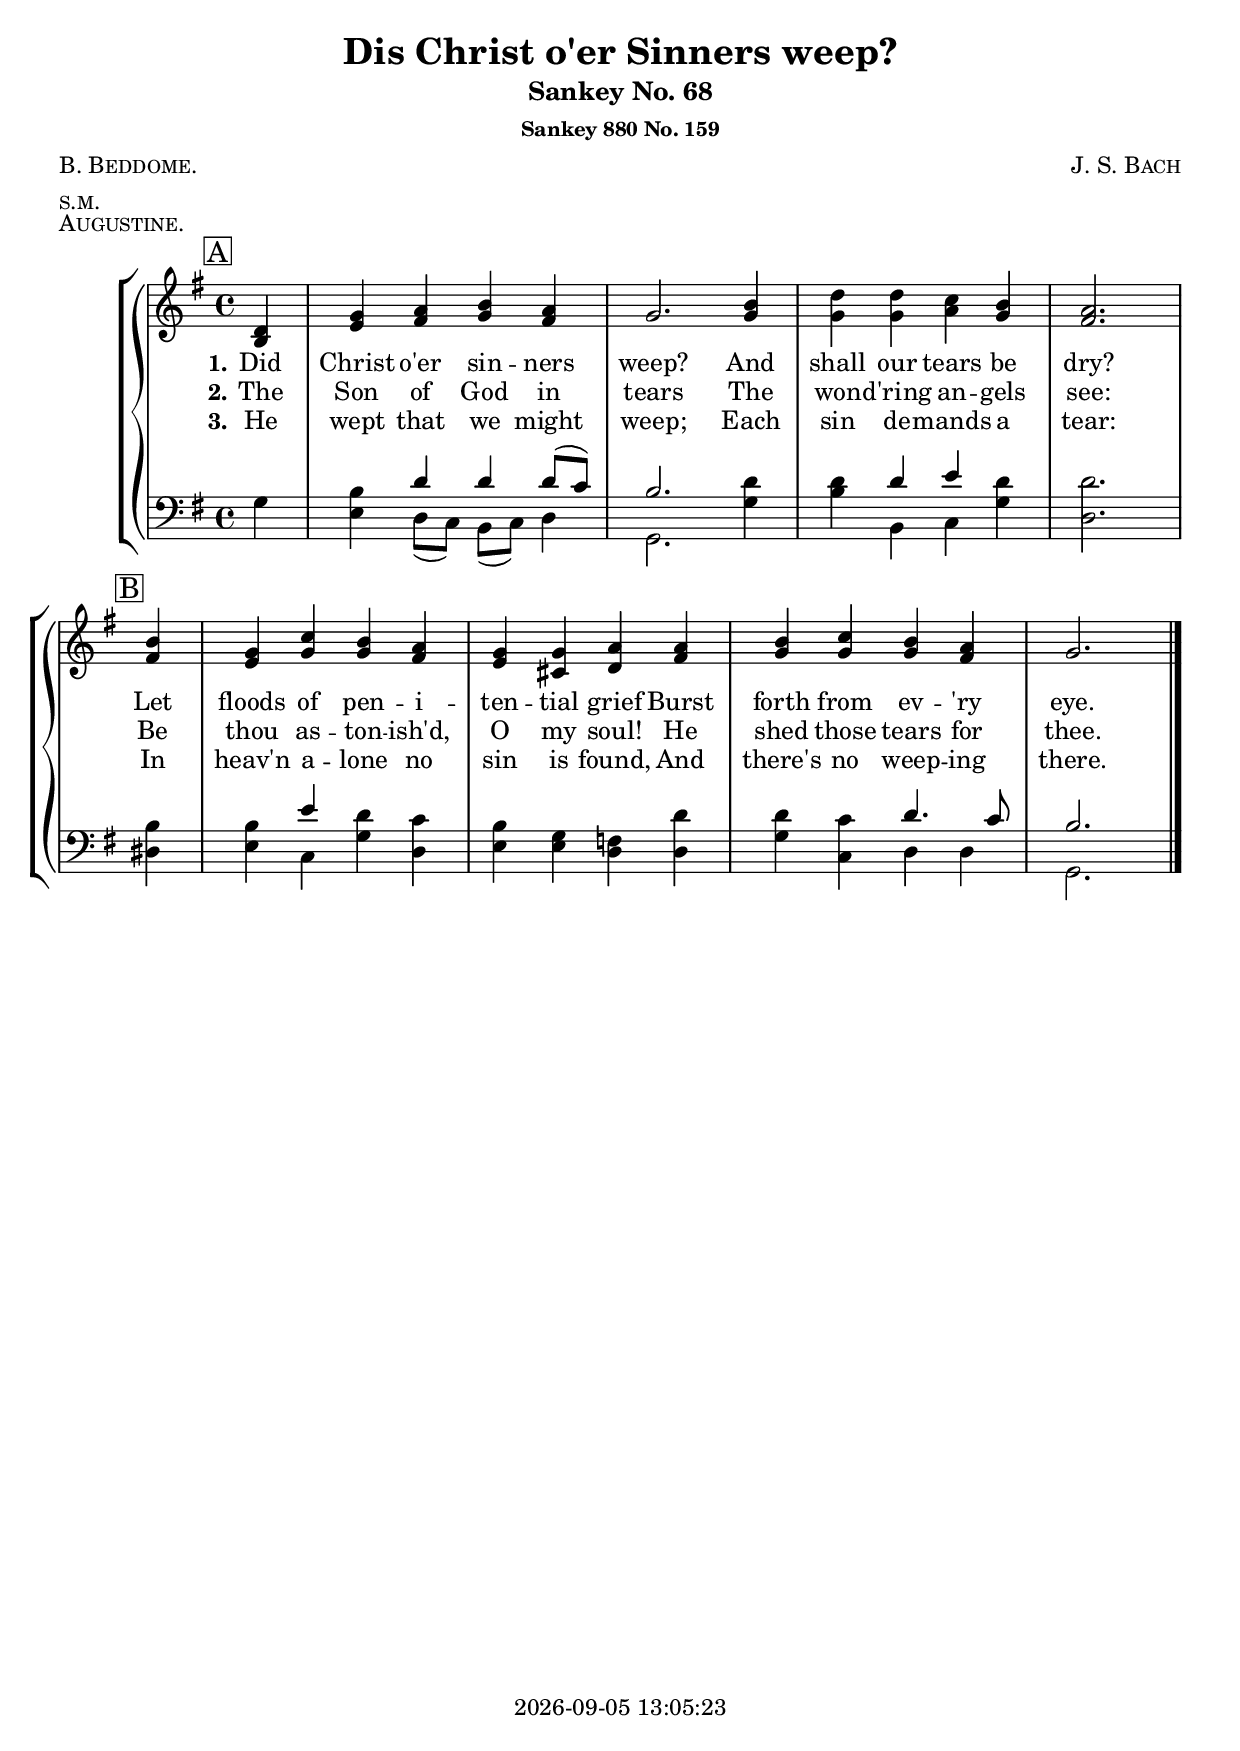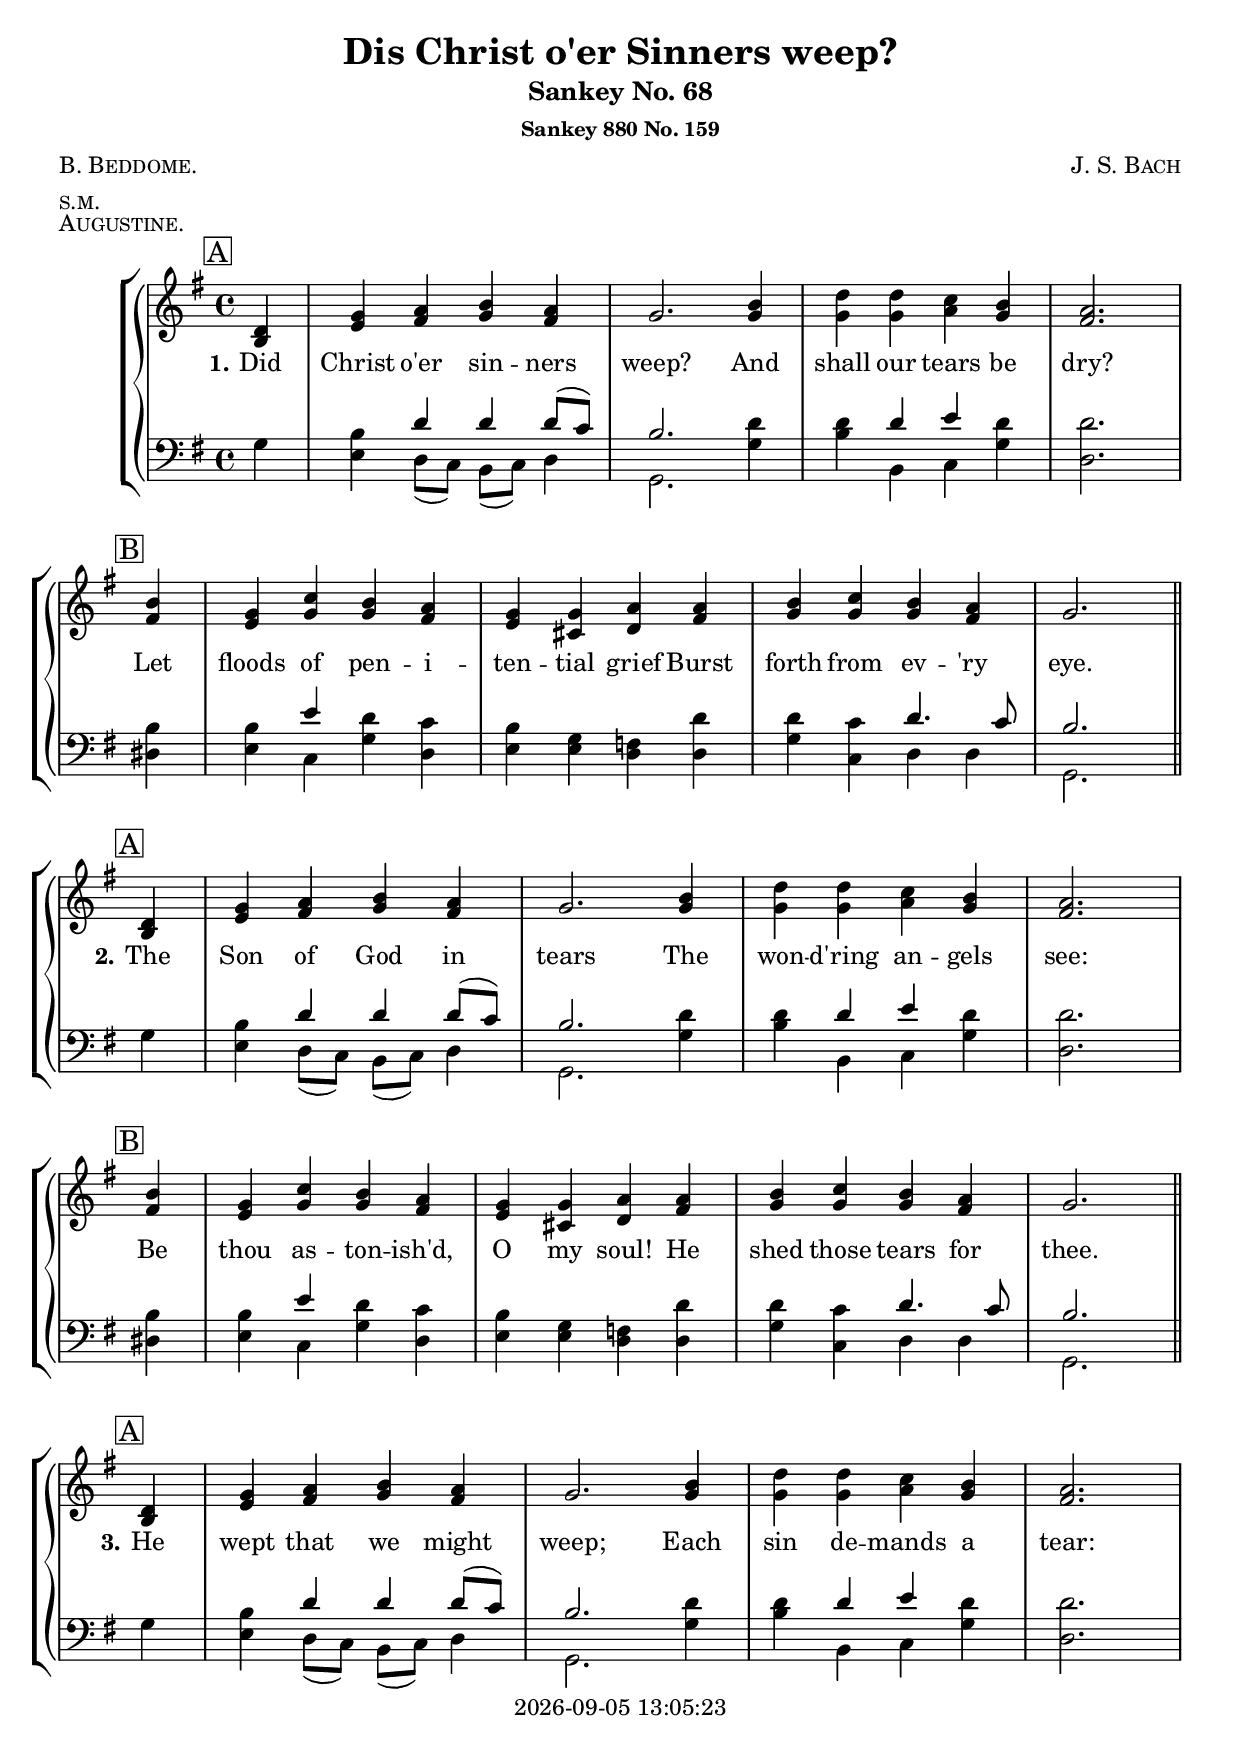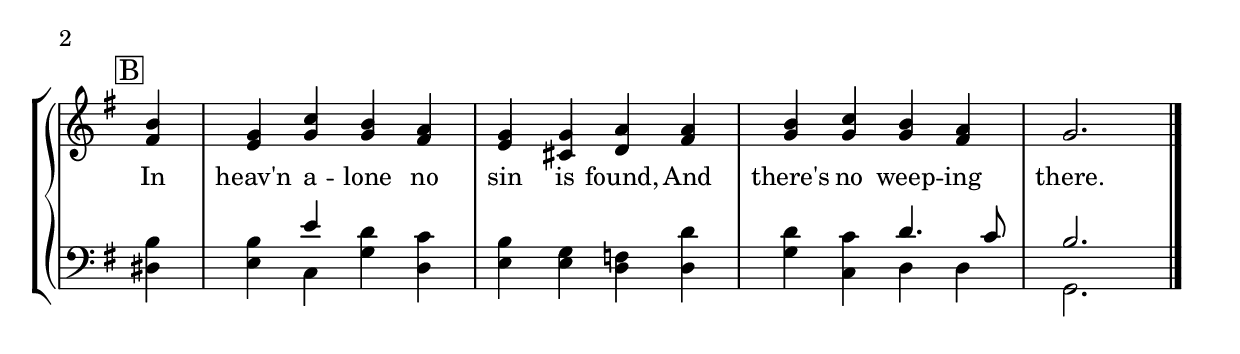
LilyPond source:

\version "2.22.0"

\include "articulate.ly"

today = #(strftime "%Y-%m-%d %H:%M:%S" (localtime (current-time)))

\header {
% centered at top
%  dedication  = "dedication"
  title       = "Dis Christ o'er Sinners weep?"
  subtitle    = "Sankey No. 68"
  subsubtitle = "Sankey 880 No. 159"
%  instrument  = "instrument"
  
% arrangement of following lines:
%
%  poet    composer
%  meter   arranger
%  piece       opus

  composer    = \markup\smallCaps "J. S. Bach"
%  arranger    = "arranger"
%  opus        = "opus"

  poet        = \markup\smallCaps "B. Beddome."
  meter       = \markup\smallCaps "s.m."
  piece       = \markup\smallCaps "Augustine."

% centered at bottom
% tagline     = "tagline" % default lilypond version
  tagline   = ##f
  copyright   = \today
}

% #(set-global-staff-size 16)

global = {
  \key g \major
  \time 4/4
  \partial 4
}

RehearsalTrack = {
% \set Score.currentBarNumber = #5
% \mark \markup { \circle "1a" }
  \mark \markup { \box "A" } s4 s1*3 s2.
  \mark \markup { \box "B" } s4 s1*3 s2.
}

TempoTrack = {
  \set Score.tempoHideNote = ##t
  \tempo 4=120
}

soprano = \relative {
  d'4
  g4 a b a
  g2. b4
  d4 d c b
  a2. \bar "|" \break \partial 4 b4
  g4 c b a % B
  g4 g a a
  b4 c b a
  g2.
}

alto = \relative {
  b4
  e4 fis g fis
  g2. g4
  g4 g a g
  fis2. fis4
  e4 g g fis % B
  e4 cis d fis
  g4 g g fis
  g2.
}

tenor = \relative {
  g4
  b4 d d d8(c)
  b2. d4
  d4 d e d
  d2. b4
  b4 e d c % B
  b4 g f d'
  d4 c d4. c8 b2.
}

bass= \relative {
  g4
  e4 d8(c) b(c) d4
  g,2. g'4
  b4 b, c g'
  d2. dis4
  e4 c g' d % B
  e4 e d d
  g4 c, d d
  g,2.
}

chorus = \lyricmode {
}

wordsOne = \lyricmode {
  \set stanza = "1."
  Did Christ o'er sin -- ners weep?
  And shall our tears be dry?
  Let floods of pen -- i -- ten -- tial grief
  Burst forth from ev -- 'ry eye.
}
  
wordsTwo = \lyricmode {
  \set stanza = "2."
  The Son of God in tears
  The won -- d'ring an -- gels see:
  Be thou as -- ton -- ish'd, O my soul!
  He shed those tears for thee.
}
  
wordsThree = \lyricmode {
  \set stanza = "3."
  He wept that we might weep;
  Each sin de -- mands a tear:
  In heav'n a -- lone no sin is found,
  And there's no weep -- ing there.
}
  
wordsMidi = \lyricmode {
  \set stanza = "1."
  "\nDid " "Christ " "o'er " sin "ners " "weep? "
  "\nAnd " "shall " "our " "tears " "be " "dry? "
  "\nLet " "floods " "of " pen i ten "tial " "grief "
  "\nBurst " "forth " "from " ev "'ry " "eye. "

  \set stanza = "2."
  "\nThe " "Son " "of " "God " "in " "tears "
  "\nThe " won "d'ring " an "gels " "see: "
  "\nBe " "thou " as ton "ish'd, " "O " "my " "soul! "
  "\nHe " "shed " "those " "tears " "for " "thee. "

  \set stanza = "3."
  "\nHe " "wept " "that " "we " "might " "weep; "
  "\nEach " "sin " de "mands " "a " "tear: "
  "\nIn " "heav'n " a "lone " "no " "sin " "is " "found, "
  "\nAnd " "there's " "no " weep "ing " "there. "
}
  
nl = { \bar "||" \break }

\book {
  \bookOutputSuffix "repeat"
  \score {
    \context GrandStaff <<
      <<
        \new ChoirStaff <<
                                  % Joint soprano/alto staff
          \new Staff \with { printPartCombineTexts = ##f }
          <<
            \new Voice \RehearsalTrack
            \new Voice \TempoTrack
            \new NullVoice = "aligner" \soprano
            \new Voice = "women" \partCombine { \global \soprano \bar "|." } { \global \alto }
            \new Lyrics \lyricsto "aligner" { \wordsOne \chorus }
            \new Lyrics \lyricsto "aligner"   \wordsTwo
            \new Lyrics \lyricsto "aligner"   \wordsThree
          >>
                                  % Joint tenor/bass staff
          \new Staff \with { printPartCombineTexts = ##f }
          <<
            \clef "bass"
            \new Voice = "men" \partCombine { \global \tenor } { \global \bass }
          >>
        >>
      >>
    >>
    \layout {
      indent = 1.5\cm
      \context {
        \Staff \RemoveAllEmptyStaves
      }
    }
  }
}

\book {
  \bookOutputSuffix "single"
  \score {
    \context GrandStaff <<
      <<
        \new ChoirStaff <<
                                  % Joint soprano/alto staff
          \new Staff \with { printPartCombineTexts = ##f }
          <<
            \new Voice {
               \RehearsalTrack
               \RehearsalTrack
               \RehearsalTrack
            }
            \new Voice \TempoTrack
            \new NullVoice = "aligner" { \soprano \soprano \soprano }
            \new Voice = "women" \partCombine { \global \soprano \soprano \soprano \bar "|." }
                                               { \global \alto \nl \alto \nl \alto }
            \new Lyrics \lyricsto "aligner" { \wordsOne   \chorus
                                              \wordsTwo   \chorus
                                              \wordsThree \chorus
                                            }
          >>
                                  % Joint tenor/bass staff
          \new Staff \with { printPartCombineTexts = ##f }
          <<
            \clef "bass"
           \new Voice = "men" \partCombine { \global \tenor \tenor \tenor }
                                           { \global \bass \bass \bass }
          >>
        >>
      >>
    >>
    \layout {
      indent = 1.5\cm
      \context {
        \Staff \RemoveAllEmptyStaves
      }
    }
  }
}

\book {
  \bookOutputSuffix "midi"
  \score {
%    \articulate
    \context GrandStaff <<
      <<
        \new ChoirStaff <<
                                  % Joint soprano/alto staff
          \new Staff \with { printPartCombineTexts = ##f }
          <<
            \new Voice {
               \RehearsalTrack
               \RehearsalTrack
               \RehearsalTrack
            }
            \new Voice \TempoTrack
            \new NullVoice = "aligner" { \soprano \soprano \soprano }
            \new Voice = "women" \partCombine { \global \soprano \soprano \soprano \bar "|." }
                                               { \global \alto \nl \alto \nl \alto }
            \new Lyrics \lyricsto "aligner" \wordsMidi
          >>
                                  % Joint tenor/bass staff
          \new Staff \with { printPartCombineTexts = ##f }
          <<
            \clef "bass"
           \new Voice = "men" \partCombine { \global \tenor \tenor \tenor }
                                           { \global \bass \bass \bass }
          >>
        >>
      >>
    >>
    \midi {}
  }
}
